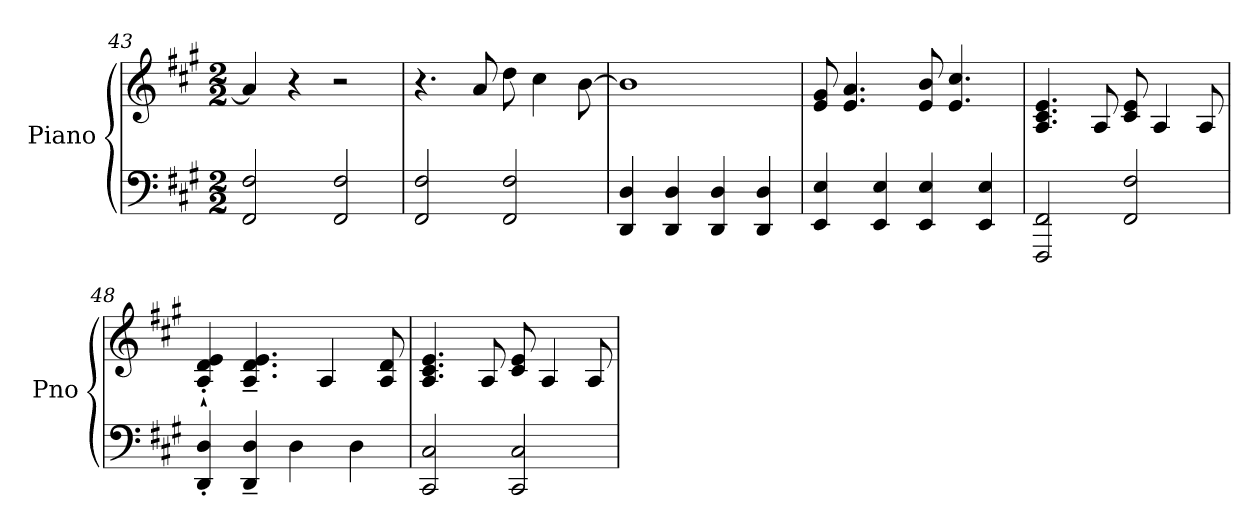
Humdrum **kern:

**kern	**kern
*part1	*part1
*staff2	*staff1
*I"Piano	*
*I'Pno	*
*clefF4	*clefG2
*k[f#c#g#]	*k[f#c#g#]
*M2/2	*M2/2
=43	=43
2FF#/ 2F#/	4a/]
.	4r
2FF#/ 2F#/	2r
=44	=44
2FF#/ 2F#/	4.r
.	8a/
2FF#/ 2F#/	8dd\
.	4cc#\
.	[8b\
=45	=45
4DD/ 4D/	1b]
4DD/ 4D/	.
4DD/ 4D/	.
4DD/ 4D/	.
=46	=46
4EE/ 4E/	8e/ 8g#/
.	4.e/ 4.a/
4EE/ 4E/	.
4EE/ 4E/	8e/ 8b/
.	4.e/ 4.cc#/
4EE/ 4E/	.
!!LO:LB:g=z
=47	=47
2FFF#/ 2FF#/	4.A/ 4.c#/ 4.e/
.	8A/
2FF#/ 2F#/	8c#/ 8e/
.	4A/
.	8A/
!!LO:LB:g=z
=48	=48
4DD/' 4D/'	4A/'` 4d/'` 4e/'`
4DD/~ 4D/~	4.A/~ 4.d/~ 4.e/~
4D\	.
.	4A/
4D\	.
.	8A/ 8d/
=49	=49
2CC#/ 2C#/	4.A/ 4.c#/ 4.e/
.	8A/
2CC#/ 2C#/	8c#/ 8e/
.	4A/
.	8A/
=	=
*-	*-
